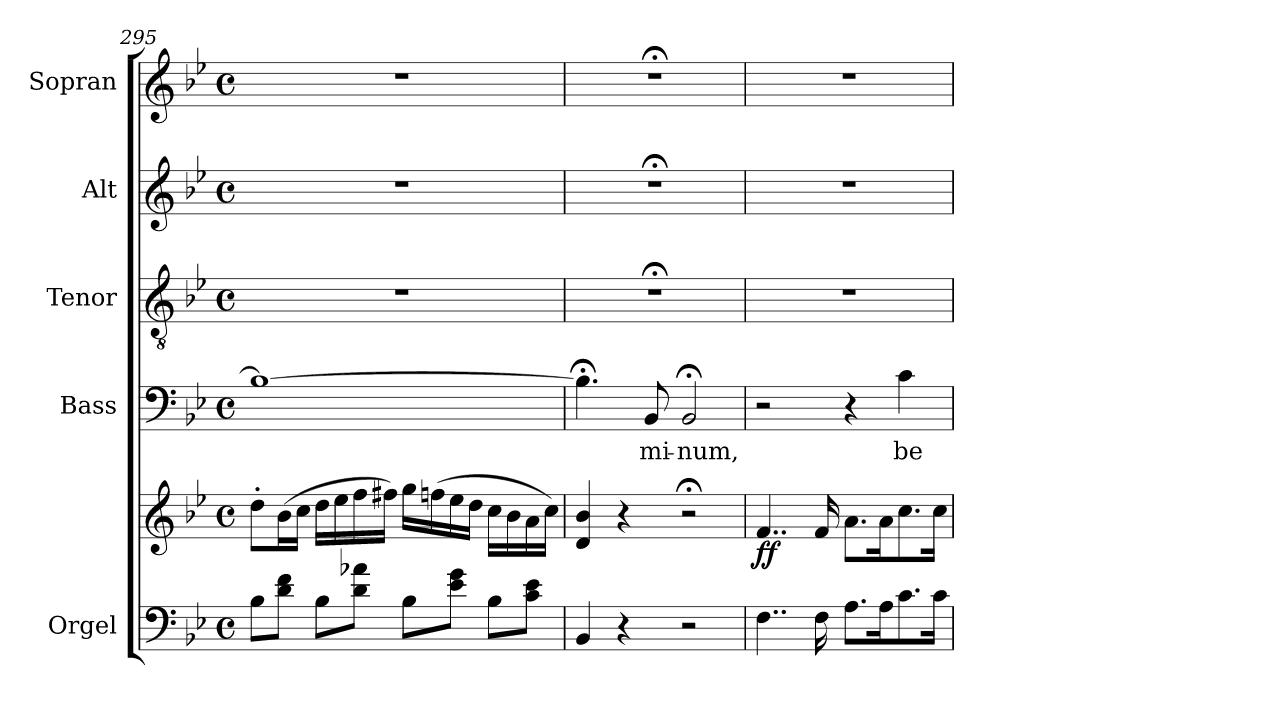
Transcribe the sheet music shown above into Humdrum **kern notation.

**kern	**kern	**dynam	**kern	**text	**kern	**kern	**kern
*part5	*part5	*part5	*part4	*part4	*part3	*part2	*part1
*staff6	*staff5	*staff5/6	*staff4	*staff4	*staff3	*staff2	*staff1
*I"Orgel	*	*	*I"Bass	*	*I"Tenor	*I"Alt	*I"Sopran
*I'Org.	*	*	*I'B.	*	*I'T.	*I'A.	*I'S.
*clefF4	*clefG2	*	*clefF4	*	*clefGv2	*clefG2	*clefG2
*k[b-e-]	*k[b-e-]	*	*k[b-e-]	*	*k[b-e-]	*k[b-e-]	*k[b-e-]
*B-:	*B-:	*	*B-:	*	*B-:	*B-:	*B-:
*M4/4	*M4/4	*	*M4/4	*	*M4/4	*M4/4	*M4/4
*met(c)	*met(c)	*	*met(c)	*	*met(c)	*met(c)	*met(c)
=295	=295	=295	=295	=295	=295	=295	=295
8B-\L	8dd'>\L	.	1B-_	.	1r	1r	1r
8d\ 8f\J	(>16b-\L	.	.	.	.	.	.
.	16cc\JJ	.	.	.	.	.	.
8B-\L	16dd\LL	.	.	.	.	.	.
.	16ee-\	.	.	.	.	.	.
8d\ 8a-X\J	16ff\	.	.	.	.	.	.
.	16ff#X\JJ)	.	.	.	.	.	.
8B-\L	16gg\LL	.	.	.	.	.	.
.	(>16ffn\	.	.	.	.	.	.
8e-\ 8g\J	16ee-\	.	.	.	.	.	.
.	16dd\JJ	.	.	.	.	.	.
8B-\L	16cc\LL	.	.	.	.	.	.
.	16b-\	.	.	.	.	.	.
8c\ 8e-\J	16a\	.	.	.	.	.	.
.	16cc\JJ)	.	.	.	.	.	.
=296	=296	=296	=296	=296	=296	=296	=296
4BB-/	4d/ 4b-/	.	4.B-;<\]	.	1r;<	1r;<	1r;<
4r	4r	.	.	.	.	.	.
!	!	!	!	!LO:LY:b	!	!	!
.	.	.	8BB-/	-mi-	.	.	.
!	!	!	!	!LO:LY:b	!	!	!
2r	2r;<	.	2BB-;</	-num,	.	.	.
=297	=297	=297	=297	=297	=297	=297	=297
!	!	!LO:DY:b	!	!	!	!	!
4..F\	4..f/	ff	2r	.	1r	1r	1r
16F\	16f/	.	.	.	.	.	.
8.A\L	8.a\L	.	4r	.	.	.	.
16A\k	16a\k	.	.	.	.	.	.
!	!	!	!	!LO:LY:b	!	!	!
8.c\	8.cc\	.	4c\	be-	.	.	.
16c\Jk	16cc\Jk	.	.	.	.	.	.
=	=	=	=	=	=	=	=
*-	*-	*-	*-	*-	*-	*-	*-
